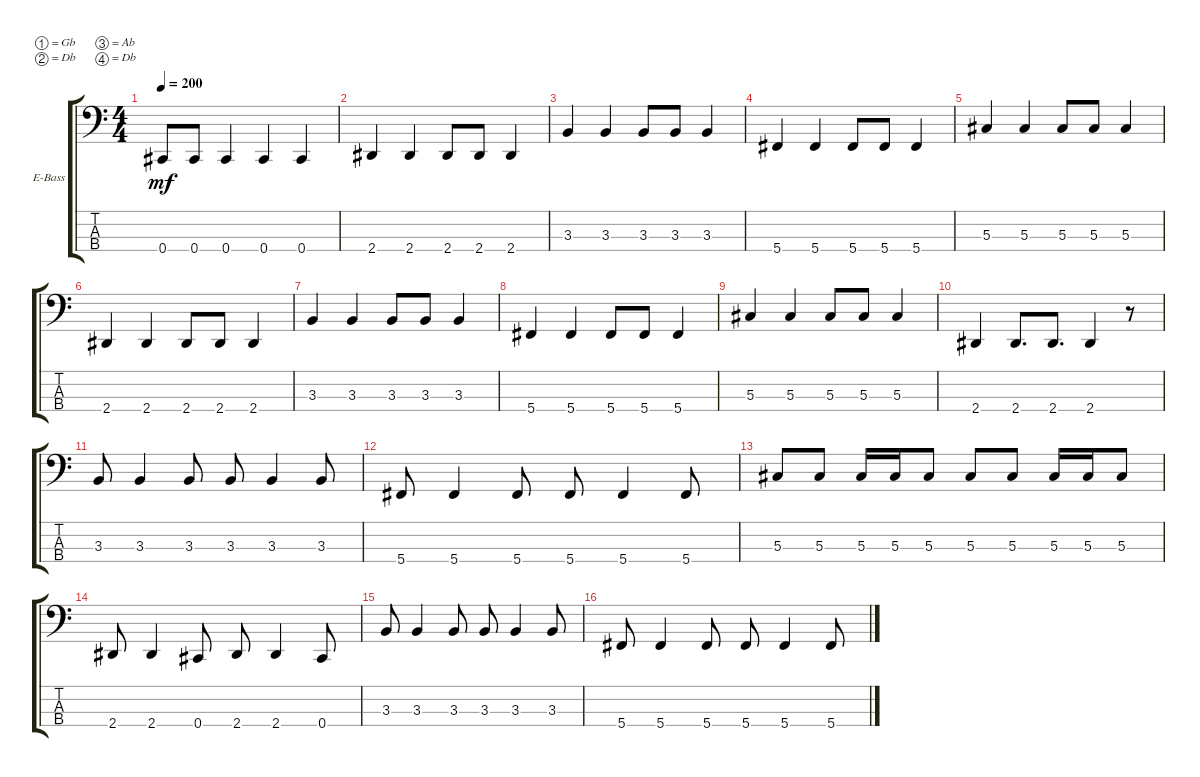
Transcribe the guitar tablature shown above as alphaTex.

\defaultSystemsLayout 4
\bracketExtendMode groupsimilarinstruments
\firstSystemTrackNameOrientation horizontal
\otherSystemsTrackNameOrientation horizontal
\track ("Che Guevara" "E-Bass") {instrument electricbassfinger}
\staff {score tabs}
\tuning (Gb2 Db2 Ab1 Db1)
\ts (4 4)
\tempo 200
\clef f4
\ks c
0.4.8{dy mf} 0.4.8 0.4.4 0.4.4 0.4.4 |
2.4.4 2.4.4 2.4.8 2.4.8 2.4.4 |
3.3.4 3.3.4 3.3.8 3.3.8 3.3.4 |
5.4.4 5.4.4 5.4.8 5.4.8 5.4.4 |
5.3.4 5.3.4 5.3.8 5.3.8 5.3.4 |
2.4.4 2.4.4 2.4.8 2.4.8 2.4.4 |
3.3.4 3.3.4 3.3.8 3.3.8 3.3.4 |
5.4.4 5.4.4 5.4.8 5.4.8 5.4.4 |
5.3.4 5.3.4 5.3.8 5.3.8 5.3.4 |
2.4.4 2.4.8{d} 2.4.8{d} 2.4.4 r.8 |
3.3.8 3.3.4 3.3.8 3.3.8 3.3.4 3.3.8 |
5.4.8 5.4.4 5.4.8 5.4.8 5.4.4 5.4.8 |
5.3.8 5.3.8 5.3.16 5.3.16 5.3.8 5.3.8 5.3.8 5.3.16 5.3.16 5.3.8 |
2.4.8 2.4.4 0.4.8 2.4.8 2.4.4 0.4.8 |
3.3.8 3.3.4 3.3.8 3.3.8 3.3.4 3.3.8 |
5.4.8 5.4.4 5.4.8 5.4.8 5.4.4 5.4.8
